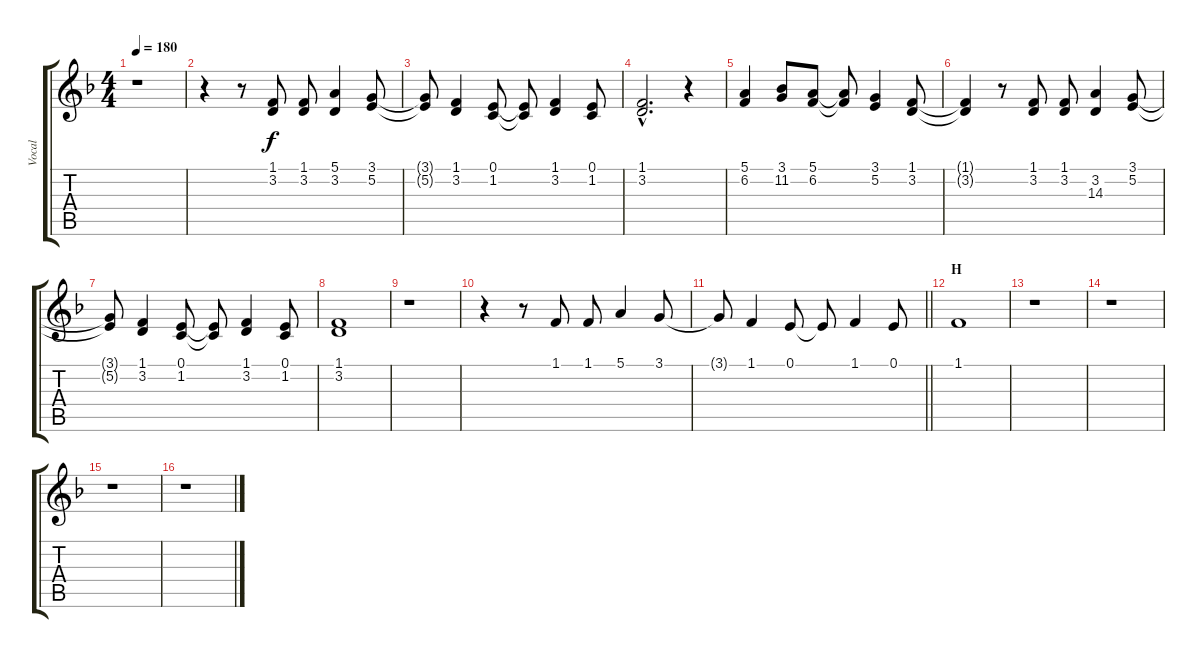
\track ("Vocal" "Vocal") {instrument synthvoice}
\staff {score tabs}
\tuning (E4 B3 G3 D3 A2 E2) {hide}
\ts (4 4)
\tempo 180
\clef g2
\ks dminor
r.1{dy f} |
r.4 r.8 (1.1 3.2).8 (1.1 3.2).8 (5.1 3.2).4 (3.1 5.2).8 |
(3.1{t} 5.2{t}).8 (1.1 3.2).4 (0.1 1.2).8 (0.1{t} 1.2{t}).8 (1.1 3.2).4 (0.1 1.2).8 |
(1.1{hac} 3.2{hac}).2{d} r.4 |
(5.1 6.2).4 (3.1 11.2).8 (5.1 6.2).8 (5.1{t} 6.2{t}).8 (3.1 5.2).4 (1.1 3.2).8 |
(1.1{t} 3.2{t}).4 r.8 (1.1 3.2).8 (1.1 3.2).8 (3.2 14.3).4 (3.1 5.2).8 |
(3.1{t} 5.2{t}).8 (1.1 3.2).4 (0.1 1.2).8 (0.1{t} 1.2{t}).8 (1.1 3.2).4 (0.1 1.2).8 |
(1.1 3.2).1 |
r.1 |
r.4 r.8 1.1.8 1.1.8 5.1.4 3.1.8 |
\barLineRight lightlight
3.1{t}.8 1.1.4 0.1.8 0.1{t}.8 1.1.4 0.1.8 |
\section ("" "H")
1.1.1 |
r.1 |
r.1 |
r.1 |
r.1
